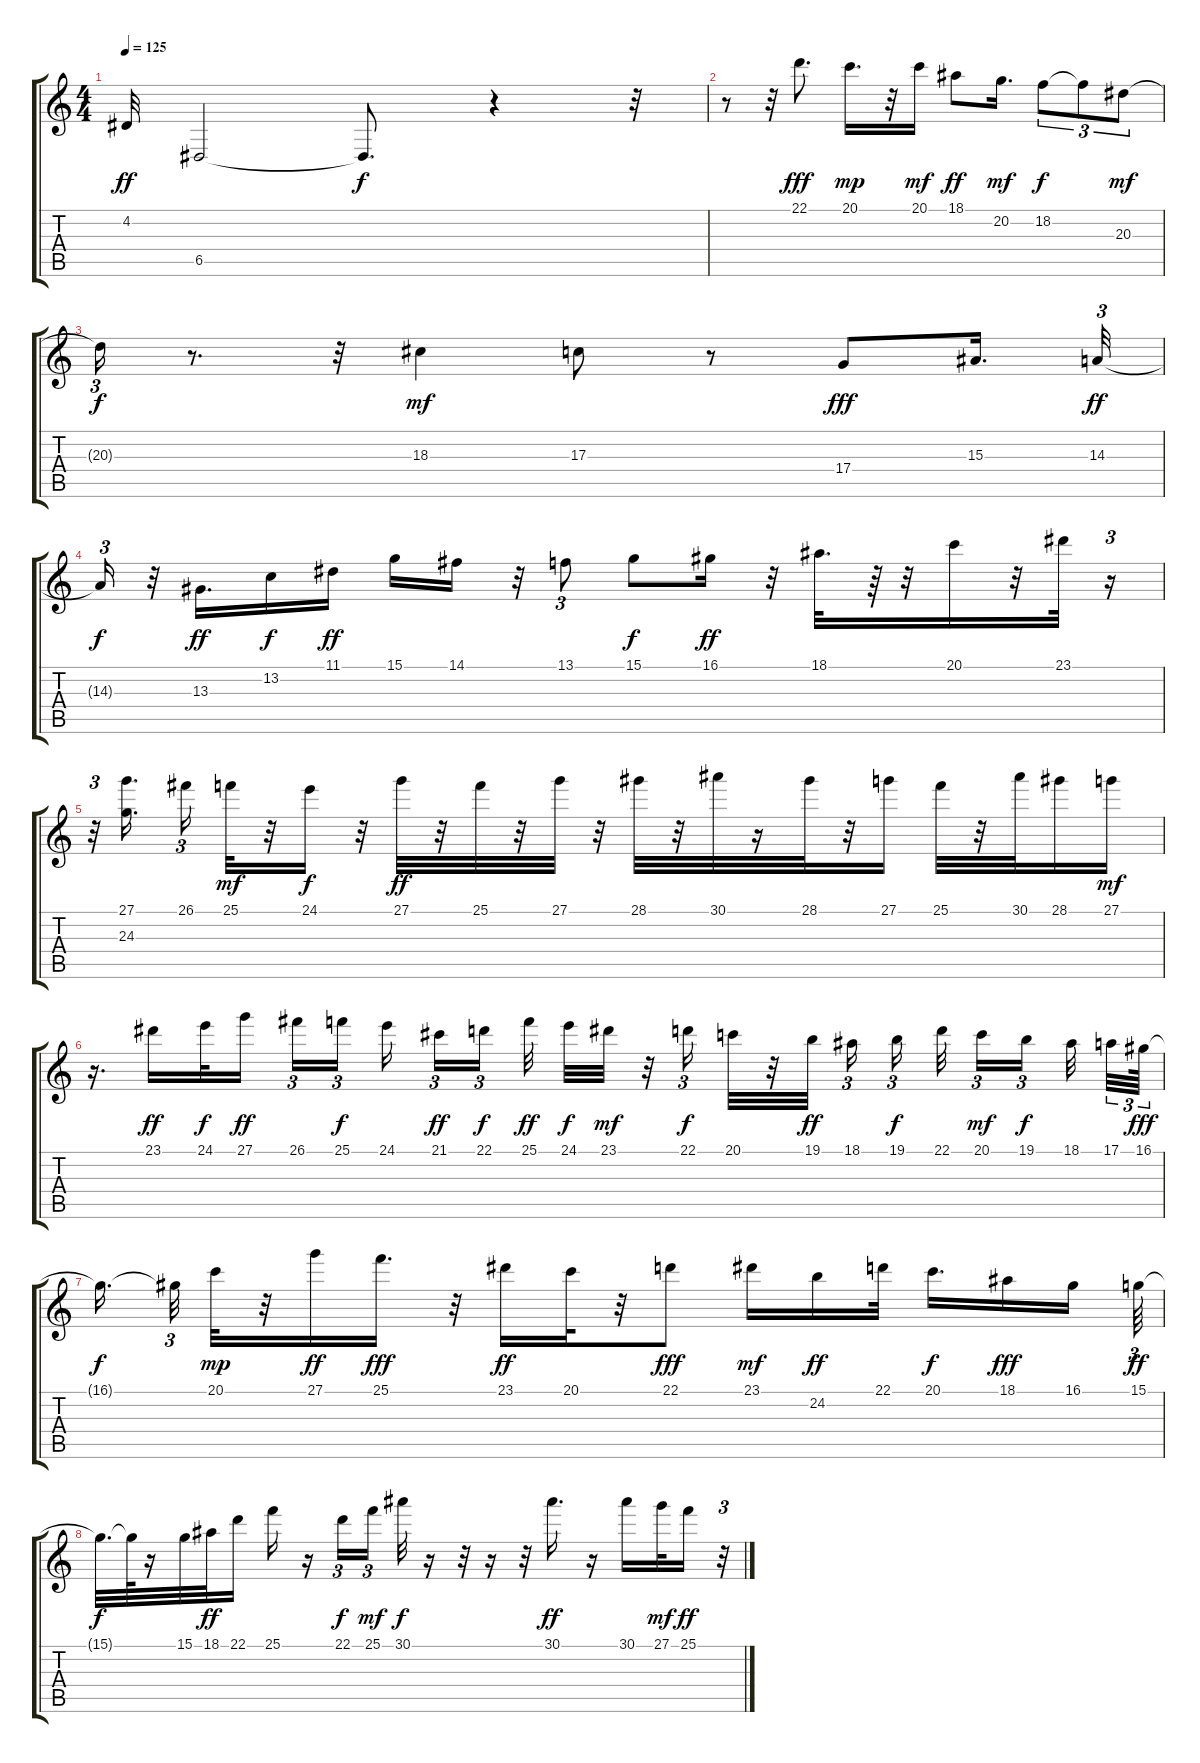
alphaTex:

\track "" {instrument acousticgrandpiano}
\staff {score tabs}
\tuning (E4 B3 G3 D3 A2 E2) {hide}
\ts (4 4)
\tempo 125
\clef g2
\ks c
4.2.32{dy ff} 6.5.2 6.5{t}.8{d dy f} r.4 r.32 |
r.8 r.32 22.1.8{d dy fff} 20.1.16{d dy mp} r.32 20.1.16{dy mf} 18.1.8{dy ff} 20.2.16{d dy mf} 18.2.8{tu (3 2) dy f} 18.2{t}.8{tu (3 2)} 20.3.8{tu (3 2) dy mf} |
20.3{t}.16{tu (3 2) dy f} r.8{d} r.32 18.3.4{dy mf} 17.3.8 r.8 17.4.8{dy fff} 15.3.16{d} 14.3.32{tu (3 2) dy ff} |
14.3{t}.16{tu (3 2) dy f} r.32 13.3.16{d dy ff} 13.2.16{dy f} 11.1.16{dy ff} 15.1.16 14.1.16 r.32 13.1.8{tu (3 2)} 15.1.8{dy f} 16.1.16{dy ff} r.32 18.1.32{d} r.64 r.32 20.1.16 r.32 23.1.32 r.16{tu (3 2)} |
r.32{tu (3 2)} (27.1 24.3).16{d beam splitsecondary} 26.1.16{tu (3 2)} 25.1.32{dy mf} r.32 24.1.16{dy f} r.32 27.1.32{dy ff} r.32 25.1.32 r.32 27.1.32 r.32 28.1.32 r.32 30.1.32 r.16 28.1.32 r.32 27.1.16 25.1.32 r.32 30.1.32 28.1.16 27.1.16{dy mf} |
r.16{d} 23.1.16{dy ff} 24.1.32{dy f} 27.1.16{dy ff} 26.1.16{tu (3 2)} 25.1.16{tu (3 2) dy f beam splitsecondary} 24.1.16{beam splitsecondary} 21.1.16{tu (3 2) dy ff} 22.1.16{tu (3 2) dy f beam splitsecondary} 25.1.32{dy ff} 24.1.32{dy f} 23.1.32{dy mf} r.32 22.1.16{tu (3 2) dy f} 20.1.32 r.32 19.1.32{dy ff} 18.1.16{tu (3 2)} 19.1.16{tu (3 2) dy f beam splitsecondary} 22.1.32{beam splitsecondary} 20.1.16{tu (3 2) dy mf} 19.1.16{tu (3 2) dy f beam splitsecondary} 18.1.32{beam splitsecondary} 17.1.32{tu (3 2)} 16.1.64{tu (3 2) dy fff} |
16.1{t}.16{d dy f beam splitsecondary} 16.1{t}.32{tu (3 2)} 20.1.32{dy mp} r.32 27.1.16{dy ff} 25.1.16{d dy fff} r.32 23.1.16{dy ff} 20.1.32 r.32 22.1.8{dy fff} 23.1.16{dy mf} 24.2.16{dy ff} 22.1.32 20.1.16{d dy f} 18.1.16{dy fff} 16.1.16{beam splitsecondary} 15.1.64{tu (3 2) dy ff} |
15.1{t}.32{d dy f} 15.1{t}.64 r.16 15.1.32 18.1.32{dy ff} 22.1.16 25.1.16 r.16 22.1.16{tu (3 2) dy f} 25.1.16{tu (3 2) dy mf beam splitsecondary} 30.1.32{dy f} r.16 r.32 r.16 r.32 30.1.16{d dy ff} r.16 30.1.16 27.1.32{dy mf} 25.1.16{dy ff} r.32{tu (3 2)}
